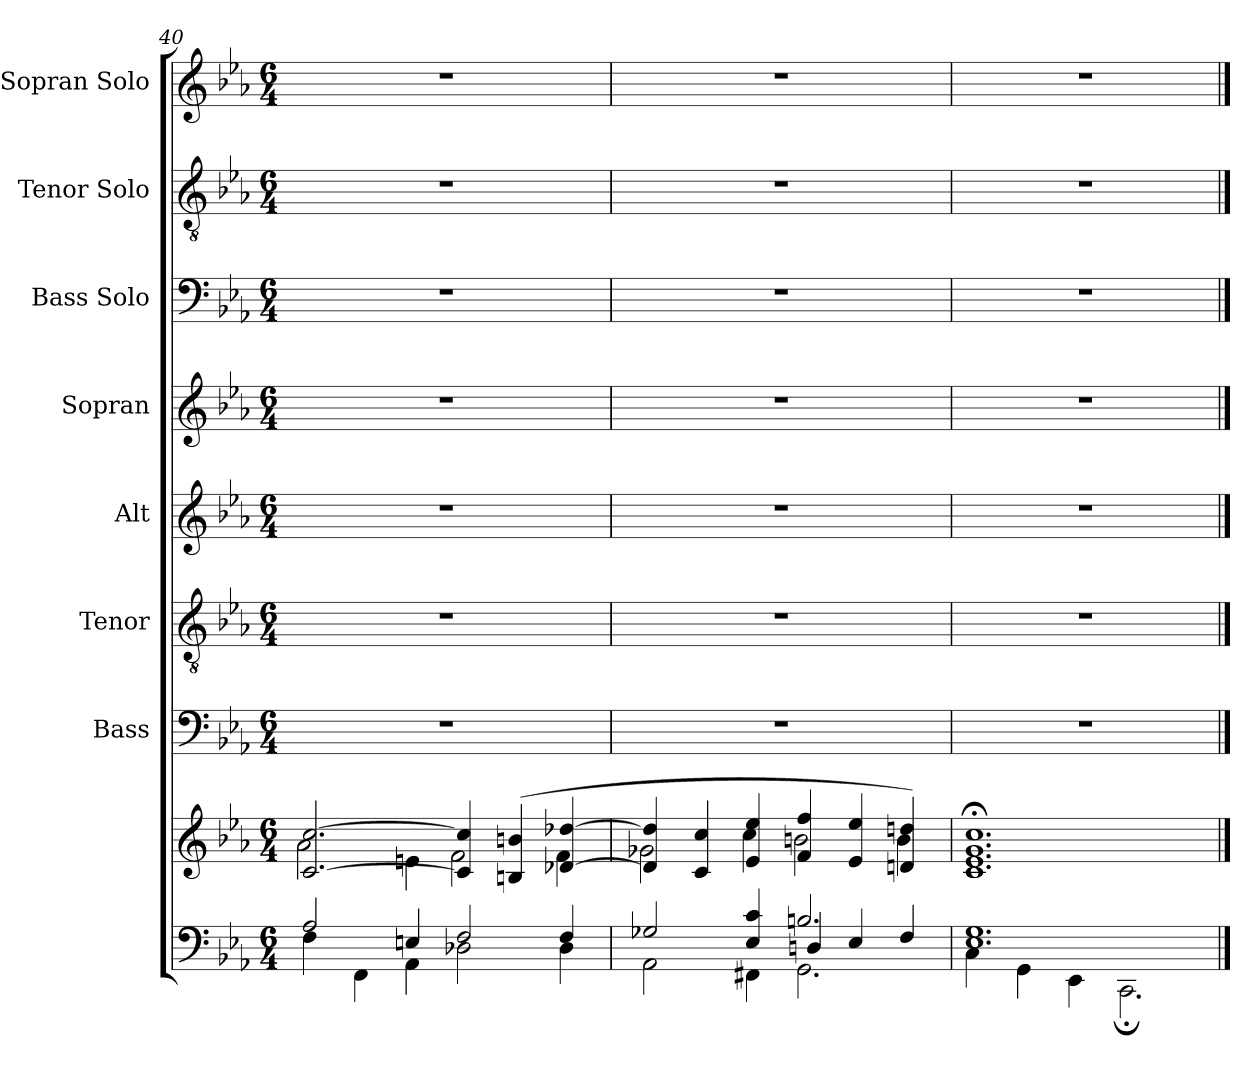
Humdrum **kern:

**kern	**kern	**kern	**kern	**kern	**kern	**kern	**kern	**kern
*part8	*part8	*part7	*part6	*part5	*part4	*part3	*part2	*part1
*staff9	*staff8	*staff7	*staff6	*staff5	*staff4	*staff3	*staff2	*staff1
*	*	*I"Bass	*I"Tenor	*I"Alt	*I"Sopran	*I"Bass Solo	*I"Tenor Solo	*I"Sopran Solo
*	*	*I'B.	*I'T.	*I'A.	*I'S.	*I'B. Solo	*I'T. Solo	*I'S. Solo
!!LO:PB:g=z
*clefF4	*clefG2	*clefF4	*clefGv2	*clefG2	*clefG2	*clefF4	*clefGv2	*clefG2
*k[b-e-a-]	*k[b-e-a-]	*k[b-e-a-]	*k[b-e-a-]	*k[b-e-a-]	*k[b-e-a-]	*k[b-e-a-]	*k[b-e-a-]	*k[b-e-a-]
*E-:	*E-:	*E-:	*E-:	*E-:	*E-:	*E-:	*E-:	*E-:
*M6/4	*M6/4	*M6/4	*M6/4	*M6/4	*M6/4	*M6/4	*M6/4	*M6/4
=40	=40	=40	=40	=40	=40	=40	=40	=40
*^	*^	*	*	*	*	*	*	*
2A-/	4F\	[<2.c/ [>2.cc/	2a-\	1.r	1.r	1.r	1.r	1.r	1.r	1.r
.	4FF\	.	.	.	.	.	.	.	.	.
4En/	4AA-\	.	4en\	.	.	.	.	.	.	.
2F/	2D-X\	4c/] 4cc/]	2f\	.	.	.	.	.	.	.
.	.	(4Bn/ 4bn/	.	.	.	.	.	.	.	.
4F/	4D-\	[<4d-X/ [>4dd-X/	4f\	.	.	.	.	.	.	.
=41	=41	=41	=41	=41	=41	=41	=41	=41	=41	=41
*	*^	*	*	*	*	*	*	*	*	*
2G-X/	2AA-\	2.ryy	4d-/] 4dd-/]	2g-X\	1.r	1.r	1.r	1.r	1.r	1.r	1.r
.	.	.	4c/ 4cc/	.	.	.	.	.	.	.	.
4E-/ 4c/	4FF#X\	.	4e-/ 4ee-/	4cc\	.	.	.	.	.	.	.
2.Bn/	2.GG\	4Dn/	4f/ 4ff/	2bn\	.	.	.	.	.	.	.
.	.	4E-/	4e-/ 4ee-/	.	.	.	.	.	.	.	.
.	.	4F/	4dn/ 4ddn/)	4b\	.	.	.	.	.	.	.
*	*v	*v	*	*	*	*	*	*	*	*	*
*	*	*v	*v	*	*	*	*	*	*	*
=42	=42	=42	=42	=42	=42	=42	=42	=42	=42
1.E- 1.G	4C\	1.c;< 1.e-;< 1.g;< 1.cc;<	1.r	1.r	1.r	1.r	1.r	1.r	1.r
.	4GG\	.	.	.	.	.	.	.	.
.	4EE-\	.	.	.	.	.	.	.	.
.	2.CC;\	.	.	.	.	.	.	.	.
*v	*v	*	*	*	*	*	*	*	*
==	==	==	==	==	==	==	==	==
*-	*-	*-	*-	*-	*-	*-	*-	*-
